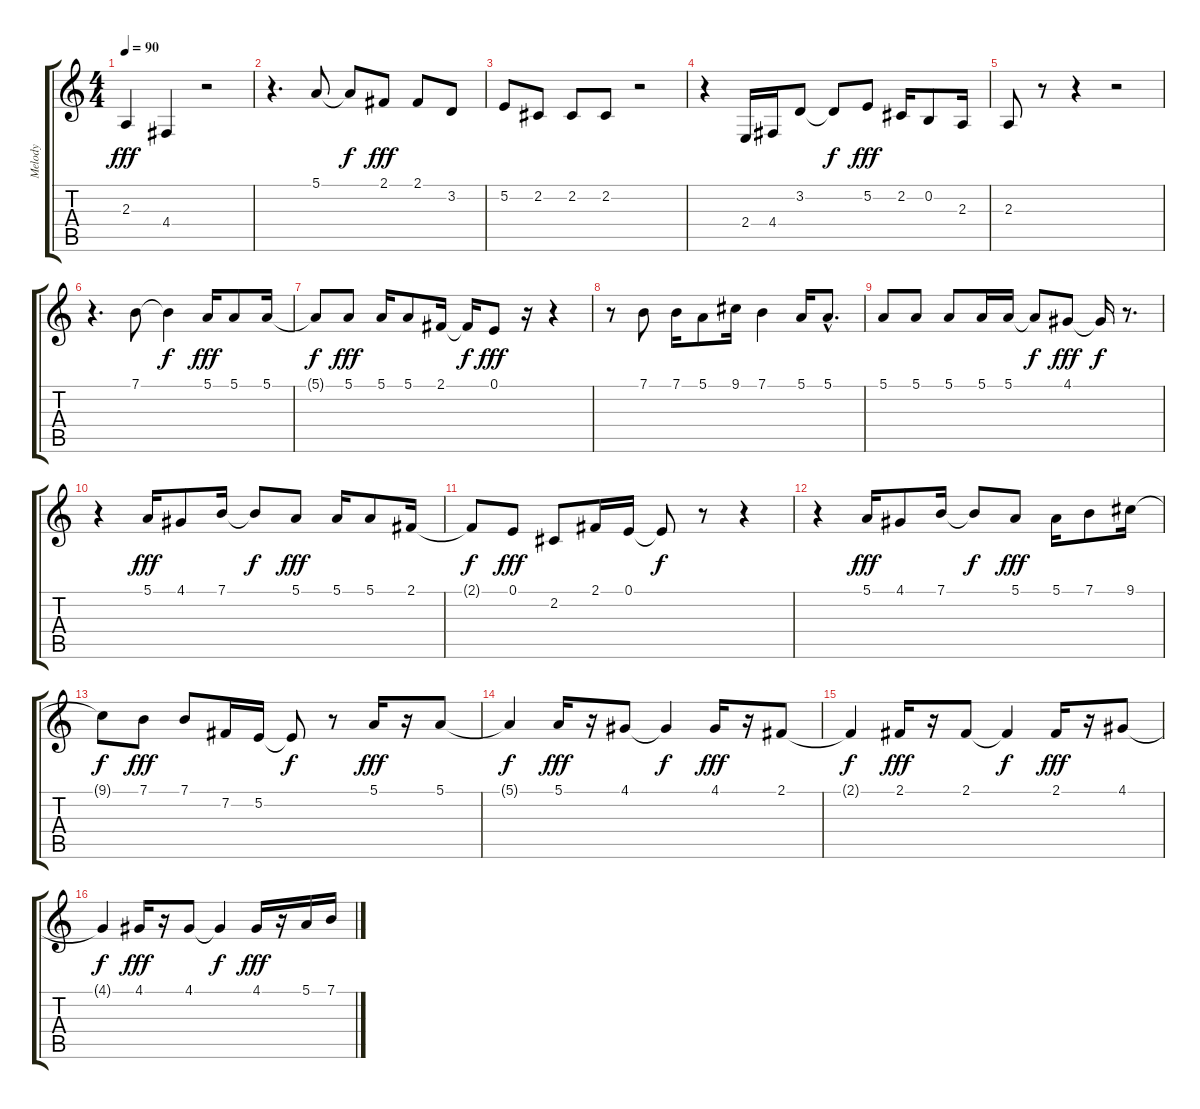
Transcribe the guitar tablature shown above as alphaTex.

\track ("Melody" "Melody") {instrument lead6voice}
\staff {score tabs}
\tuning (E4 B3 G3 D3 A2 E2) {hide}
\ts (4 4)
\tempo 90
\clef g2
\ks c
2.3.4{dy fff} 4.4.4 r.2 |
r.4{d} 5.1.8 5.1{t}.8{dy f} 2.1.8{dy fff} 2.1.8 3.2.8 |
5.2.8 2.2.8 2.2.8 2.2.8 r.2 |
r.4 2.4.16 4.4.16 3.2.8 3.2{t}.8{dy f} 5.2.8{dy fff} 2.2.16 0.2.8 2.3.16 |
2.3.8 r.8 r.4 r.2 |
r.4{d} 7.1.8 7.1{t}.4{dy f} 5.1.16{dy fff} 5.1.8 5.1.16 |
5.1{t}.8{dy f} 5.1.8{dy fff} 5.1.16 5.1.8 2.1.16 2.1{t}.16{dy f} 0.1.8{dy fff} r.16 r.4 |
r.8 7.1.8 7.1.16 5.1.8 9.1.16 7.1.4 5.1.16 5.1{hac}.8{d} |
5.1.8 5.1.8 5.1.8 5.1.16 5.1.16 5.1{t}.8{dy f} 4.1.8{dy fff} 4.1{t}.16{dy f} r.8{d} |
r.4 5.1.16{dy fff} 4.1.8 7.1.16 7.1{t}.8{dy f} 5.1.8{dy fff} 5.1.16 5.1.8 2.1.16 |
2.1{t}.8{dy f} 0.1.8{dy fff} 2.2.8 2.1.16 0.1.16 0.1{t}.8{dy f} r.8 r.4 |
r.4 5.1.16{dy fff} 4.1.8 7.1.16 7.1{t}.8{dy f} 5.1.8{dy fff} 5.1.16 7.1.8 9.1.16 |
9.1{t}.8{dy f} 7.1.8{dy fff} 7.1.8 7.2.16 5.2.16 5.2{t}.8{dy f} r.8 5.1.16{dy fff} r.16 5.1.8 |
5.1{t}.4{dy f} 5.1.16{dy fff} r.16 4.1.8 4.1{t}.4{dy f} 4.1.16{dy fff} r.16 2.1.8 |
2.1{t}.4{dy f} 2.1.16{dy fff} r.16 2.1.8 2.1{t}.4{dy f} 2.1.16{dy fff} r.16 4.1.8 |
4.1{t}.4{dy f} 4.1.16{dy fff} r.16 4.1.8 4.1{t}.4{dy f} 4.1.16{dy fff} r.16 5.1.16 7.1.16
